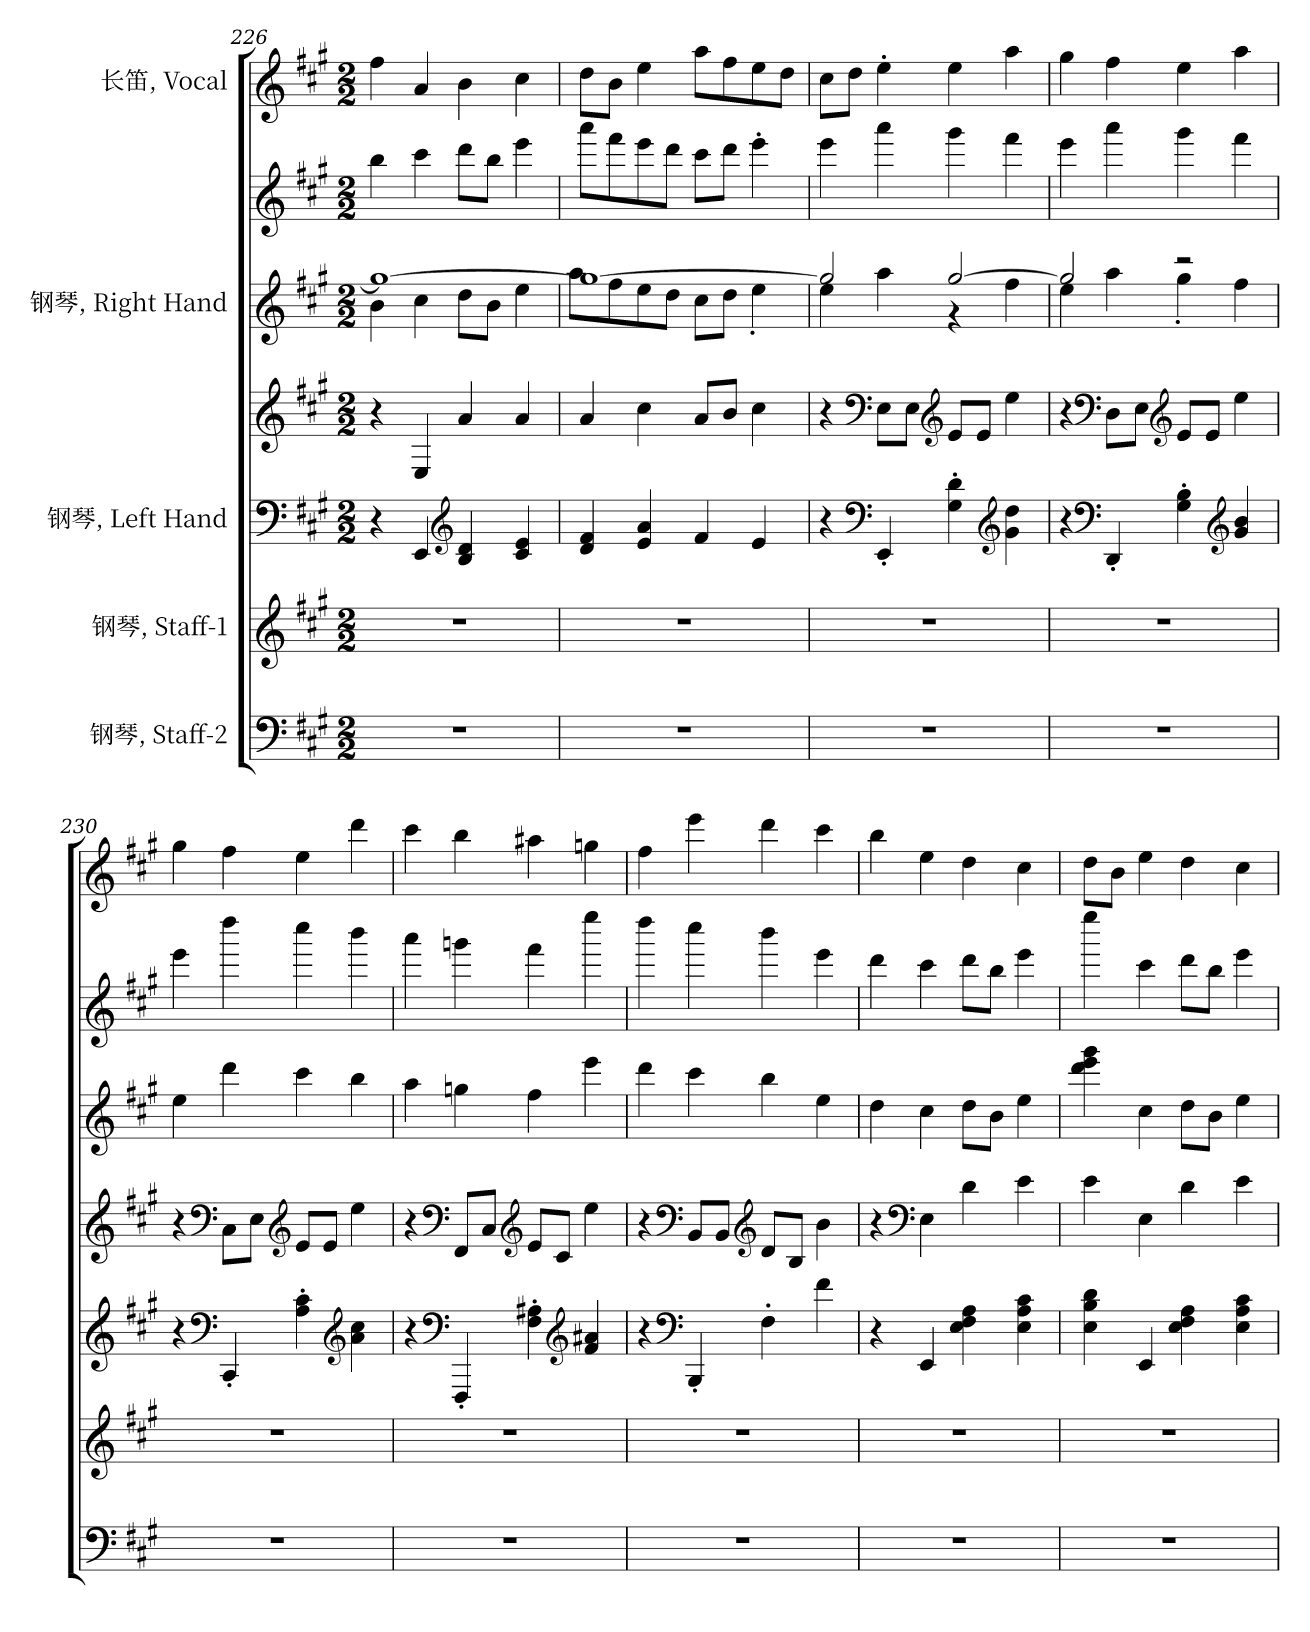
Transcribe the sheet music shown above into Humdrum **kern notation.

**kern	**kern	**kern	**kern	**kern	**kern	**kern
*part5	*part4	*part3	*part3	*part2	*part2	*part1
*staff7	*staff6	*staff5	*staff4	*staff3	*staff2	*staff1
*I"钢琴, Staff-2	*I"钢琴, Staff-1	*I"钢琴, Left Hand	*	*I"钢琴, Right Hand	*	*I"长笛, Vocal
*clefF4	*clefG2	*clefF4	*clefG2	*clefG2	*clefG2	*clefG2
*k[f#c#g#]	*k[f#c#g#]	*k[f#c#g#]	*k[f#c#g#]	*k[f#c#g#]	*k[f#c#g#]	*k[f#c#g#]
*M2/2	*M2/2	*M2/2	*M2/2	*M2/2	*M2/2	*M2/2
=226	=226	=226	=226	=226	=226	=226
*	*	*	*	*^	*	*
1r	1r	4r	4r	1gg#_	4b\	4bb\	4ff#\
.	.	4EE/	4E/	.	4cc#\	4ccc#\	4a/
*	*	*clefG2	*	*	*	*	*
.	.	4B/ 4d/	4a/	.	8dd\L	8ddd\L	4b\
.	.	.	.	.	8b\J	8bb\J	.
.	.	4c#/ 4e/	4a/	.	4ee\	4eee\	4cc#\
=227	=227	=227	=227	=227	=227	=227	=227
1r	1r	4d/ 4f#/	4a/	1gg#_	8aa\L	8aaa\L	8dd\L
.	.	.	.	.	8ff#\	8fff#\	8b\J
.	.	4e/ 4a/	4cc#\	.	8ee\	8eee\	4ee\
.	.	.	.	.	8dd\J	8ddd\J	.
.	.	4f#/	8a/L	.	8cc#\L	8ccc#\L	8aa\L
.	.	.	8b/J	.	8dd\J	8ddd\J	8ff#\
.	.	4e/	4cc#\	.	4ee'\	4eee'\	8ee\
.	.	.	.	.	.	.	8dd\J
!!LO:PB:g=z
=228	=228	=228	=228	=228	=228	=228	=228
1r	1r	4r	4r	2gg#/]	4ee\	4eee\	8cc#\L
.	.	.	.	.	.	.	8dd\J
*	*	*clefF4	*clefF4	*	*	*	*
.	.	4EE'/	8E\L	.	4aa\	4aaa\	4ee'\
.	.	.	8E\J	.	.	.	.
*	*	*	*clefG2	*	*	*	*
.	.	4G#\' 4d\'	8e/L	[2gg#/	4r	4ggg#\	4ee\
.	.	.	8e/J	.	.	.	.
*	*	*clefG2	*	*	*	*	*
.	.	4g#\ 4dd\	4ee\	.	4ff#\	4fff#\	4aa\
=229	=229	=229	=229	=229	=229	=229	=229
1r	1r	4r	4r	2gg#/]	4ee\	4eee\	4gg#\
*	*	*clefF4	*clefF4	*	*	*	*
.	.	4DD'/	8D\L	.	4aa\	4aaa\	4ff#\
.	.	.	8E\J	.	.	.	.
*	*	*	*clefG2	*	*	*	*
.	.	4G#\' 4B\'	8e/L	2r	4gg#'\	4ggg#\	4ee\
.	.	.	8e/J	.	.	.	.
*	*	*clefG2	*	*	*	*	*
.	.	4g#/ 4b/	4ee\	.	4ff#\	4fff#\	4aa\
*	*	*	*	*v	*v	*	*
=230	=230	=230	=230	=230	=230	=230
1r	1r	4r	4r	4ee\	4eee\	4gg#\
*	*	*clefF4	*clefF4	*	*	*
.	.	4CC#'/	8C#\L	4ddd\	4dddd\	4ff#\
.	.	.	8E\J	.	.	.
*	*	*	*clefG2	*	*	*
.	.	4A\' 4c#\'	8e/L	4ccc#\	4cccc#\	4ee\
.	.	.	8e/J	.	.	.
*	*	*clefG2	*	*	*	*
.	.	4a\ 4cc#\	4ee\	4bb\	4bbb\	4ddd\
!!LO:PB:g=z
=231	=231	=231	=231	=231	=231	=231
1r	1r	4r	4r	4aa\	4aaa\	4ccc#\
*	*	*clefF4	*clefF4	*	*	*
.	.	4FFF#'/	8FF#/L	4ggn\	4gggn\	4bb\
.	.	.	8C#/J	.	.	.
*	*	*	*clefG2	*	*	*
.	.	4F#\' 4A#X\'	8e/L	4ff#\	4fff#\	4aa#X\
.	.	.	8c#/J	.	.	.
*	*	*clefG2	*	*	*	*
.	.	4f#/ 4a#X/	4ee\	4eee\	4eeee\	4ggn\
=232	=232	=232	=232	=232	=232	=232
1r	1r	4r	4r	4ddd\	4dddd\	4ff#\
*	*	*clefF4	*clefF4	*	*	*
.	.	4BBB'/	8BB/L	4ccc#\	4cccc#\	4eee\
.	.	.	8BB/J	.	.	.
*	*	*	*clefG2	*	*	*
.	.	4F#'\	8d/L	4bb\	4bbb\	4ddd\
.	.	.	8B/J	.	.	.
.	.	4f#\	4b\	4ee\	4eee\	4ccc#\
=233	=233	=233	=233	=233	=233	=233
1r	1r	4r	4r	4dd\	4ddd\	4bb\
*	*	*	*clefF4	*	*	*
.	.	4EE/	4E\	4cc#\	4ccc#\	4ee\
.	.	4E\ 4F#\ 4A\	4d\	8dd\L	8ddd\L	4dd\
.	.	.	.	8b\J	8bb\J	.
.	.	4E\ 4A\ 4c#\	4e\	4ee\	4eee\	4cc#\
=234	=234	=234	=234	=234	=234	=234
1r	1r	4E\ 4B\ 4d\	4e\	4ddd\ 4eee\ 4ggg#\	4eeee\	8dd\L
.	.	.	.	.	.	8b\J
.	.	4EE/	4E\	4cc#\	4ccc#\	4ee\
.	.	4E\ 4F#\ 4A\	4d\	8dd\L	8ddd\L	4dd\
.	.	.	.	8b\J	8bb\J	.
.	.	4E\ 4A\ 4c#\	4e\	4ee\	4eee\	4cc#\
=	=	=	=	=	=	=
*-	*-	*-	*-	*-	*-	*-
